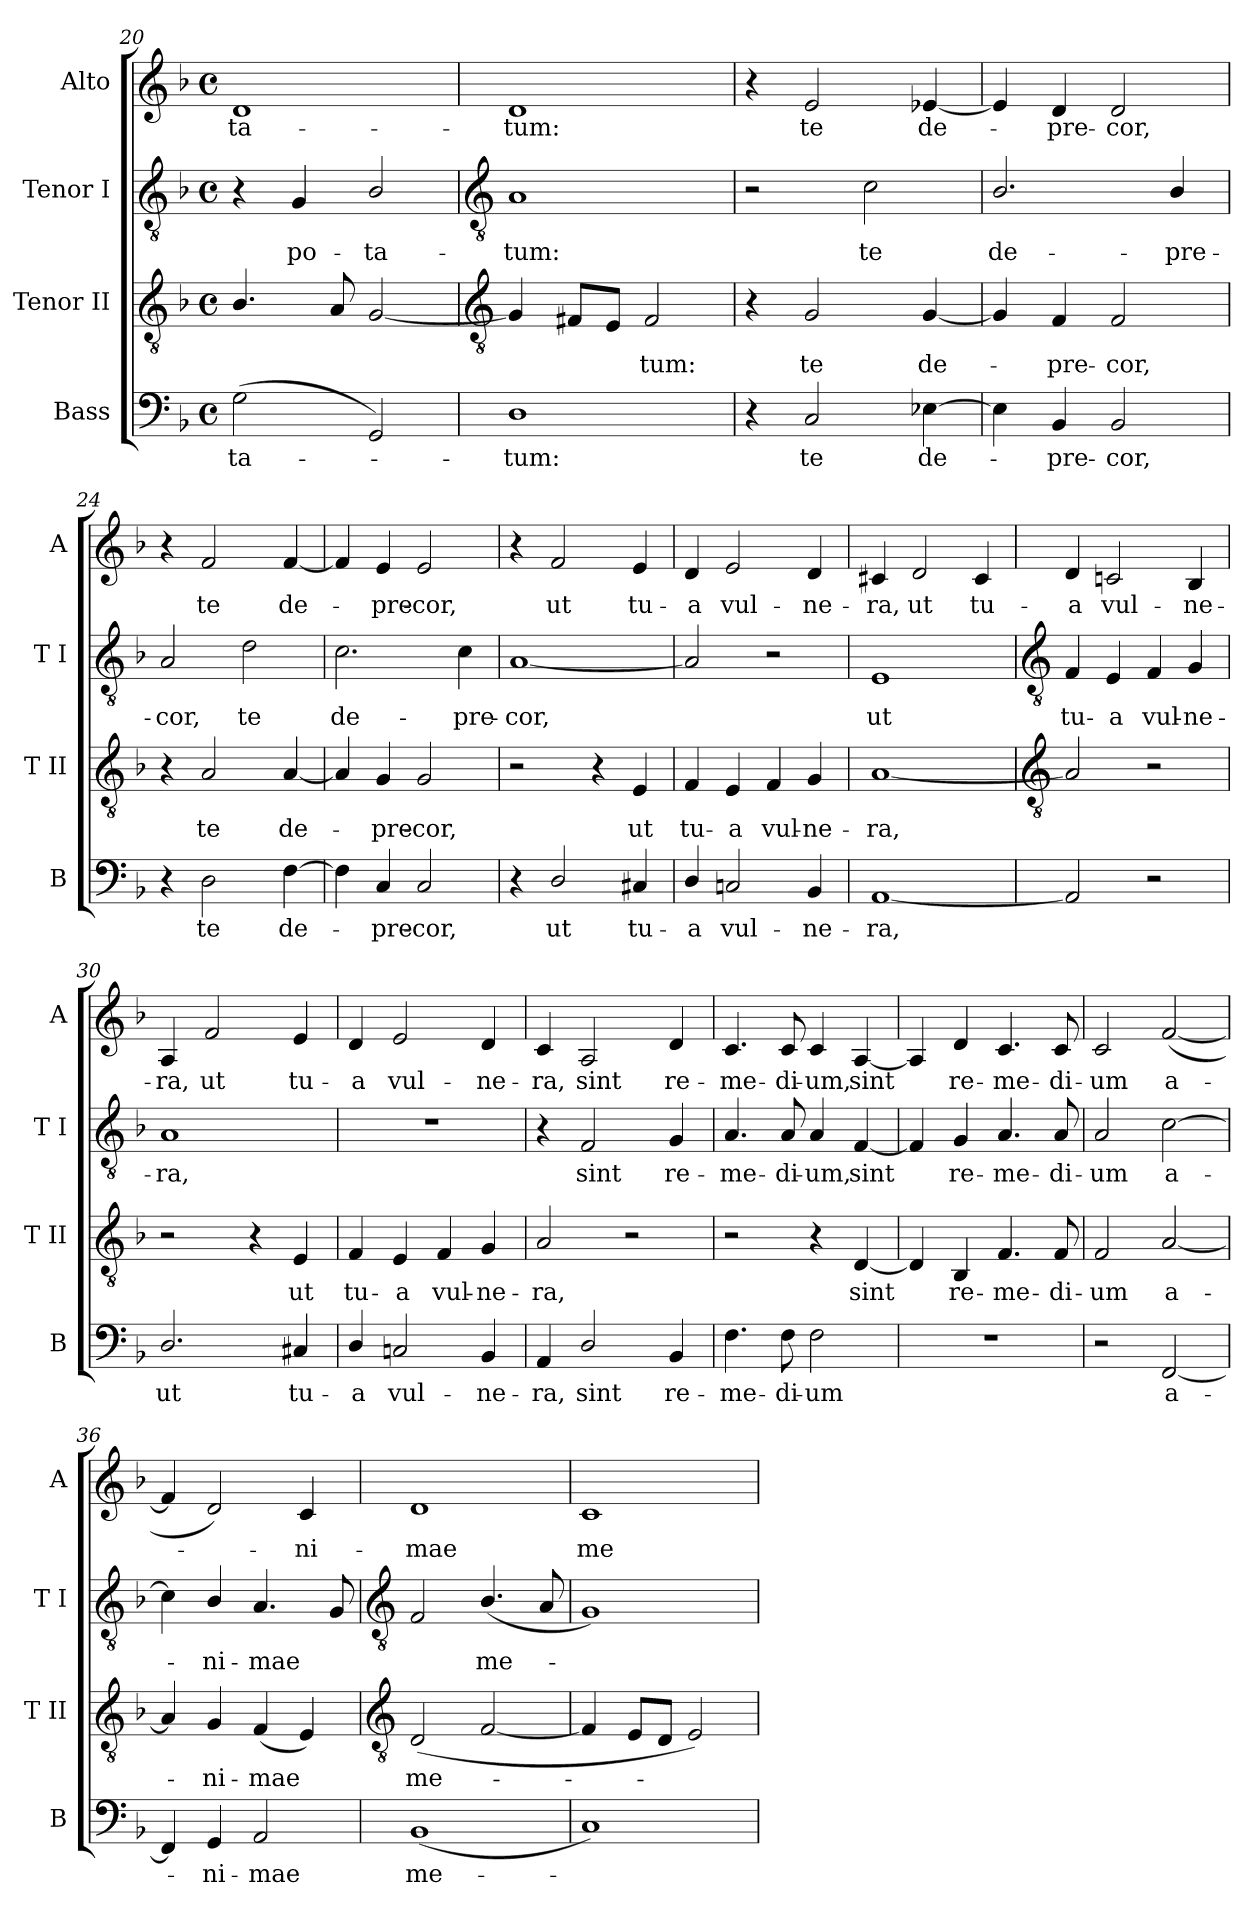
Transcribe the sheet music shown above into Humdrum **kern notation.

**kern	**text	**kern	**text	**kern	**text	**kern	**text
*part4	*part4	*part3	*part3	*part2	*part2	*part1	*part1
*staff4	*staff4	*staff3	*staff3	*staff2	*staff2	*staff1	*staff1
*I"Bass	*	*I"Tenor II	*	*I"Tenor I	*	*I"Alto	*
*I'B	*	*I'T II	*	*I'T I	*	*I'A	*
*clefF4	*	*clefGv2	*	*clefGv2	*	*clefG2	*
*k[b-]	*	*k[b-]	*	*k[b-]	*	*k[b-]	*
*F:	*	*F:	*	*F:	*	*F:	*
*M4/4	*	*M4/4	*	*M4/4	*	*M4/4	*
*met(c)	*	*met(c)	*	*met(c)	*	*met(c)	*
=20	=20	=20	=20	=20	=20	=20	=20
!	!LO:LY:b	!	!	!	!	!	!LO:LY:b
(<2G	-ta-	4.B-/	.	4r	.	1d	-ta-
!	!	!	!	!	!LO:LY:b	!	!
.	.	.	.	4G	po-	.	.
.	.	8A	.	.	.	.	.
!	!	!	!	!	!LO:LY:b	!	!
2GG)	.	[2G	.	2B-/	-ta-	.	.
!!LO:LB:g=z
=21	=21	=21	=21	=21	=21	=21	=21
*	*	*clefGv2	*	*clefGv2	*	*	*
!	!LO:LY:b	!	!	!	!LO:LY:b	!	!LO:LY:b
1D	tum:	4G]	.	1A	-tum:	1d	-tum:
.	.	8F#XL	.	.	.	.	.
.	.	8EJ	.	.	.	.	.
!	!	!	!LO:LY:b	!	!	!	!
.	.	2F#	tum:	.	.	.	.
=22	=22	=22	=22	=22	=22	=22	=22
4r	.	4r	.	2r	.	4r	.
!	!LO:LY:b	!	!LO:LY:b	!	!	!	!LO:LY:b
2C	te	2G	te	.	.	2e	te
!	!	!	!	!	!LO:LY:b	!	!
.	.	.	.	2c	te	.	.
!	!LO:LY:b	!	!LO:LY:b	!	!	!	!LO:LY:b
[4E-X	de-	[4G	de-	.	.	[4e-X	de-
=23	=23	=23	=23	=23	=23	=23	=23
!	!	!	!	!	!LO:LY:b	!	!
4E-]	.	4G]	.	2.B-/	de-	4e-]	.
!	!LO:LY:b	!	!LO:LY:b	!	!	!	!LO:LY:b
4BB-	pre-	4F	pre-	.	.	4d	pre-
!	!LO:LY:b	!	!LO:LY:b	!	!	!	!LO:LY:b
2BB-	-cor,	2F	-cor,	.	.	2d	-cor,
!	!	!	!	!	!LO:LY:b	!	!
.	.	.	.	4B-/	-pre-	.	.
=24	=24	=24	=24	=24	=24	=24	=24
!	!	!	!	!	!LO:LY:b	!	!
4r	.	4r	.	2A	-cor,	4r	.
!	!LO:LY:b	!	!LO:LY:b	!	!	!	!LO:LY:b
2D	te	2A	te	.	.	2f	te
!	!	!	!	!	!LO:LY:b	!	!
.	.	.	.	2d	te	.	.
!	!LO:LY:b	!	!LO:LY:b	!	!	!	!LO:LY:b
[4F	de-	[4A	de-	.	.	[4f	de-
=25	=25	=25	=25	=25	=25	=25	=25
!	!	!	!	!	!LO:LY:b	!	!
4F]	.	4A]	.	2.c	de-	4f]	.
!	!LO:LY:b	!	!LO:LY:b	!	!	!	!LO:LY:b
4C	pre-	4G	pre-	.	.	4e	pre-
!	!LO:LY:b	!	!LO:LY:b	!	!	!	!LO:LY:b
2C	-cor,	2G	-cor,	.	.	2e	-cor,
!	!	!	!	!	!LO:LY:b	!	!
.	.	.	.	4c	-pre-	.	.
=26	=26	=26	=26	=26	=26	=26	=26
!	!	!	!	!	!LO:LY:b	!	!
4r	.	2r	.	[1A	-cor,	4r	.
!	!LO:LY:b	!	!	!	!	!	!LO:LY:b
2D/	ut	.	.	.	.	2f	ut
.	.	4r	.	.	.	.	.
!	!LO:LY:b	!	!LO:LY:b	!	!	!	!LO:LY:b
4C#X	tu-	4E	ut	.	.	4e	tu-
=27	=27	=27	=27	=27	=27	=27	=27
!	!LO:LY:b	!	!LO:LY:b	!	!	!	!LO:LY:b
4D/	-a	4F	tu-	2A]	.	4d	-a
!	!LO:LY:b	!	!LO:LY:b	!	!	!	!LO:LY:b
2Cn	vul-	4E	-a	.	.	2e	vul-
!	!	!	!LO:LY:b	!	!	!	!
.	.	4F	vul-	2r	.	.	.
!	!LO:LY:b	!	!LO:LY:b	!	!	!	!LO:LY:b
4BB-	-ne-	4G	-ne-	.	.	4d	-ne-
=28	=28	=28	=28	=28	=28	=28	=28
!	!LO:LY:b	!	!LO:LY:b	!	!LO:LY:b	!	!LO:LY:b
[1AA	-ra,	[1A	-ra,	1E	ut	4c#X	-ra,
!	!	!	!	!	!	!	!LO:LY:b
.	.	.	.	.	.	2d	ut
!	!	!	!	!	!	!	!LO:LY:b
.	.	.	.	.	.	4c#	tu-
!!LO:LB:g=z
=29	=29	=29	=29	=29	=29	=29	=29
*	*	*clefGv2	*	*clefGv2	*	*	*
!	!	!	!	!	!LO:LY:b	!	!LO:LY:b
2AA]	.	2A]	.	4F	tu-	4d	-a
!	!	!	!	!	!LO:LY:b	!	!LO:LY:b
.	.	.	.	4E	-a	2cn	vul-
!	!	!	!	!	!LO:LY:b	!	!
2r	.	2r	.	4F	vul-	.	.
!	!	!	!	!	!LO:LY:b	!	!LO:LY:b
.	.	.	.	4G	-ne-	4B-	-ne-
=30	=30	=30	=30	=30	=30	=30	=30
!	!LO:LY:b	!	!	!	!LO:LY:b	!	!LO:LY:b
2.D/	ut	2r	.	1A	-ra,	4A	-ra,
!	!	!	!	!	!	!	!LO:LY:b
.	.	.	.	.	.	2f	ut
.	.	4r	.	.	.	.	.
!	!LO:LY:b	!	!LO:LY:b	!	!	!	!LO:LY:b
4C#X	tu-	4E	ut	.	.	4e	tu-
=31	=31	=31	=31	=31	=31	=31	=31
!	!LO:LY:b	!	!LO:LY:b	!	!	!	!LO:LY:b
4D/	-a	4F	tu-	1r	.	4d	-a
!	!LO:LY:b	!	!LO:LY:b	!	!	!	!LO:LY:b
2Cn	vul-	4E	-a	.	.	2e	vul-
!	!	!	!LO:LY:b	!	!	!	!
.	.	4F	vul-	.	.	.	.
!	!LO:LY:b	!	!LO:LY:b	!	!	!	!LO:LY:b
4BB-	-ne-	4G	-ne-	.	.	4d	-ne-
=32	=32	=32	=32	=32	=32	=32	=32
!	!LO:LY:b	!	!LO:LY:b	!	!	!	!LO:LY:b
4AA	-ra,	2A	-ra,	4r	.	4c	-ra,
!	!LO:LY:b	!	!	!	!LO:LY:b	!	!LO:LY:b
2D/	sint	.	.	2F	sint	2A	sint
.	.	2r	.	.	.	.	.
!	!LO:LY:b	!	!	!	!LO:LY:b	!	!LO:LY:b
4BB-	re-	.	.	4G	re-	4d	re-
=33	=33	=33	=33	=33	=33	=33	=33
!	!LO:LY:b	!	!	!	!LO:LY:b	!	!LO:LY:b
4.F	-me-	2r	.	4.A	-me-	4.c	-me-
!	!LO:LY:b	!	!	!	!LO:LY:b	!	!LO:LY:b
8F	-di-	.	.	8A	-di-	8c	-di-
!	!LO:LY:b	!	!	!	!LO:LY:b	!	!LO:LY:b
2F	-um	4r	.	4A	-um,	4c	-um,
!	!	!	!LO:LY:b	!	!LO:LY:b	!	!LO:LY:b
.	.	[4D	sint	[4F	sint	[4A	sint
=34	=34	=34	=34	=34	=34	=34	=34
1r	.	4D]	.	4F]	.	4A]	.
!	!	!	!LO:LY:b	!	!LO:LY:b	!	!LO:LY:b
.	.	4BB-	re-	4G	re-	4d	re-
!	!	!	!LO:LY:b	!	!LO:LY:b	!	!LO:LY:b
.	.	4.F	-me-	4.A	-me-	4.c	-me-
!	!	!	!LO:LY:b	!	!LO:LY:b	!	!LO:LY:b
.	.	8F	-di-	8A	-di-	8c	-di-
=35	=35	=35	=35	=35	=35	=35	=35
!	!	!	!LO:LY:b	!	!LO:LY:b	!	!LO:LY:b
2r	.	2F	-um	2A	-um	2c	-um
!	!LO:LY:b	!	!LO:LY:b	!	!LO:LY:b	!	!LO:LY:b
[2FF	a-	[2A	a-	[2c	a-	(<[2f	a-
=36	=36	=36	=36	=36	=36	=36	=36
4FF]	.	4A]	.	4c]	.	4f]	.
!	!LO:LY:b	!	!LO:LY:b	!	!LO:LY:b	!	!
4GG	ni-	4G	ni-	4B-/	ni-	2d)	.
!	!LO:LY:b	!	!LO:LY:b	!	!LO:LY:b	!	!
2AA	-mae	(<4F	-mae	4.A	-mae	.	.
!	!	!	!	!	!	!	!LO:LY:b
.	.	4E)	.	.	.	4c	ni-
.	.	.	.	8G	.	.	.
!!LO:LB:g=z
=37	=37	=37	=37	=37	=37	=37	=37
*	*	*clefGv2	*	*clefGv2	*	*	*
!	!LO:LY:b	!	!LO:LY:b	!	!	!	!LO:LY:b
(<1BB-	me-	(<2D	me-	2F	.	1d	-mae
!	!	!	!	!	!LO:LY:b	!	!
.	.	[2F	.	(<4.B-/	me-	.	.
.	.	.	.	8A	.	.	.
=38	=38	=38	=38	=38	=38	=38	=38
!	!	!	!	!	!	!	!LO:LY:b
1C)	.	4F]	.	1G)	.	1c	me-
.	.	8EL	.	.	.	.	.
.	.	8DJ	.	.	.	.	.
.	.	2E)	.	.	.	.	.
=	=	=	=	=	=	=	=
*-	*-	*-	*-	*-	*-	*-	*-
